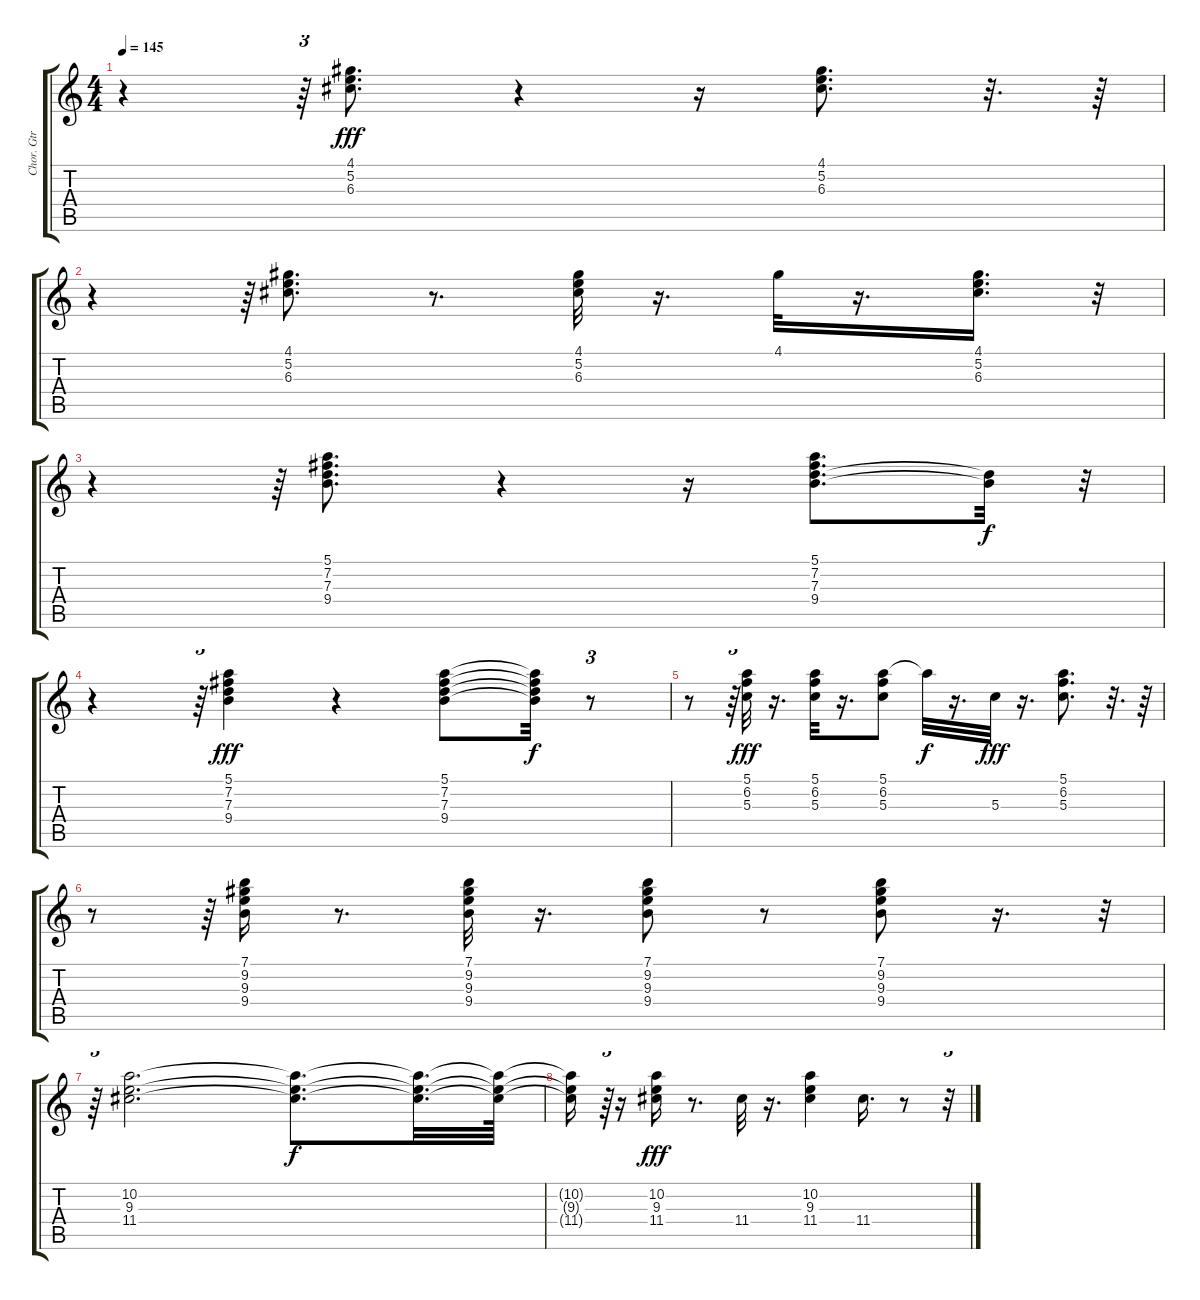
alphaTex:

\track ("Chor. Gtr" "Chor. Gtr") {instrument electricguitarclean}
\staff {score tabs}
\tuning (E4 B3 G3 D3 A2 E2) {hide}
\ts (4 4)
\tempo 145
\clef g2
\ks c
r.4{dy f} r.64{tu (3 2)} (4.1 5.2 6.3).8{d dy fff} r.4 r.16 (4.1 5.2 6.3).8{d} r.32{d} r.64 |
r.4 r.64{tu (3 2)} (4.1 5.2 6.3).8{d} r.8{d} (4.1 5.2 6.3).32 r.16{d} 4.1.32 r.16{d} (4.1 5.2 6.3).16{d} r.32{tu (3 2)} |
r.4 r.64{tu (3 2)} (5.1 7.2 7.3 9.4).8{d} r.4 r.16 (5.1 7.2 7.3 9.4).8{d} (7.3{t} 9.4{t}).32{dy f} r.32{tu (3 2)} |
r.4 r.64{tu (3 2)} (5.1 7.2 7.3 9.4).4{dy fff} r.4 (5.1 7.2 7.3 9.4).8 (5.1{t} 7.2{t} 7.3{t} 9.4{t}).32{dy f} r.8{tu (3 2)} |
r.8 r.64{tu (3 2)} (5.1 6.2 5.3).32{dy fff} r.16{d} (5.1 6.2 5.3).32 r.16{d} (5.1 6.2 5.3).8 5.1{t}.32{dy f} r.16{d} 5.3.32{dy fff} r.16{d} (5.1 6.2 5.3).8{d} r.32{d} r.64 |
r.8 r.64{tu (3 2)} (7.1 9.2 9.3 9.4).16 r.8{d} (7.1 9.2 9.3 9.4).32 r.16{d} (7.1 9.2 9.3 9.4).8 r.8 (7.1 9.2 9.3 9.4).8 r.16{d} r.32{tu (3 2)} |
r.64{tu (3 2)} (10.2 9.3 11.4).2{d} (10.2{t} 9.3{t} 11.4{t}).8{d dy f} (10.2{t} 9.3{t} 11.4{t}).32{d} (10.2{t} 9.3{t} 11.4{t}).64 |
(10.2{t} 9.3{t} 11.4{t}).16 r.64{tu (3 2)} r.16 (10.2 9.3 11.4).16{dy fff} r.8{d} 11.4.32 r.16{d} (10.2 9.3 11.4).4 11.4.16{d} r.8 r.32{tu (3 2)}
